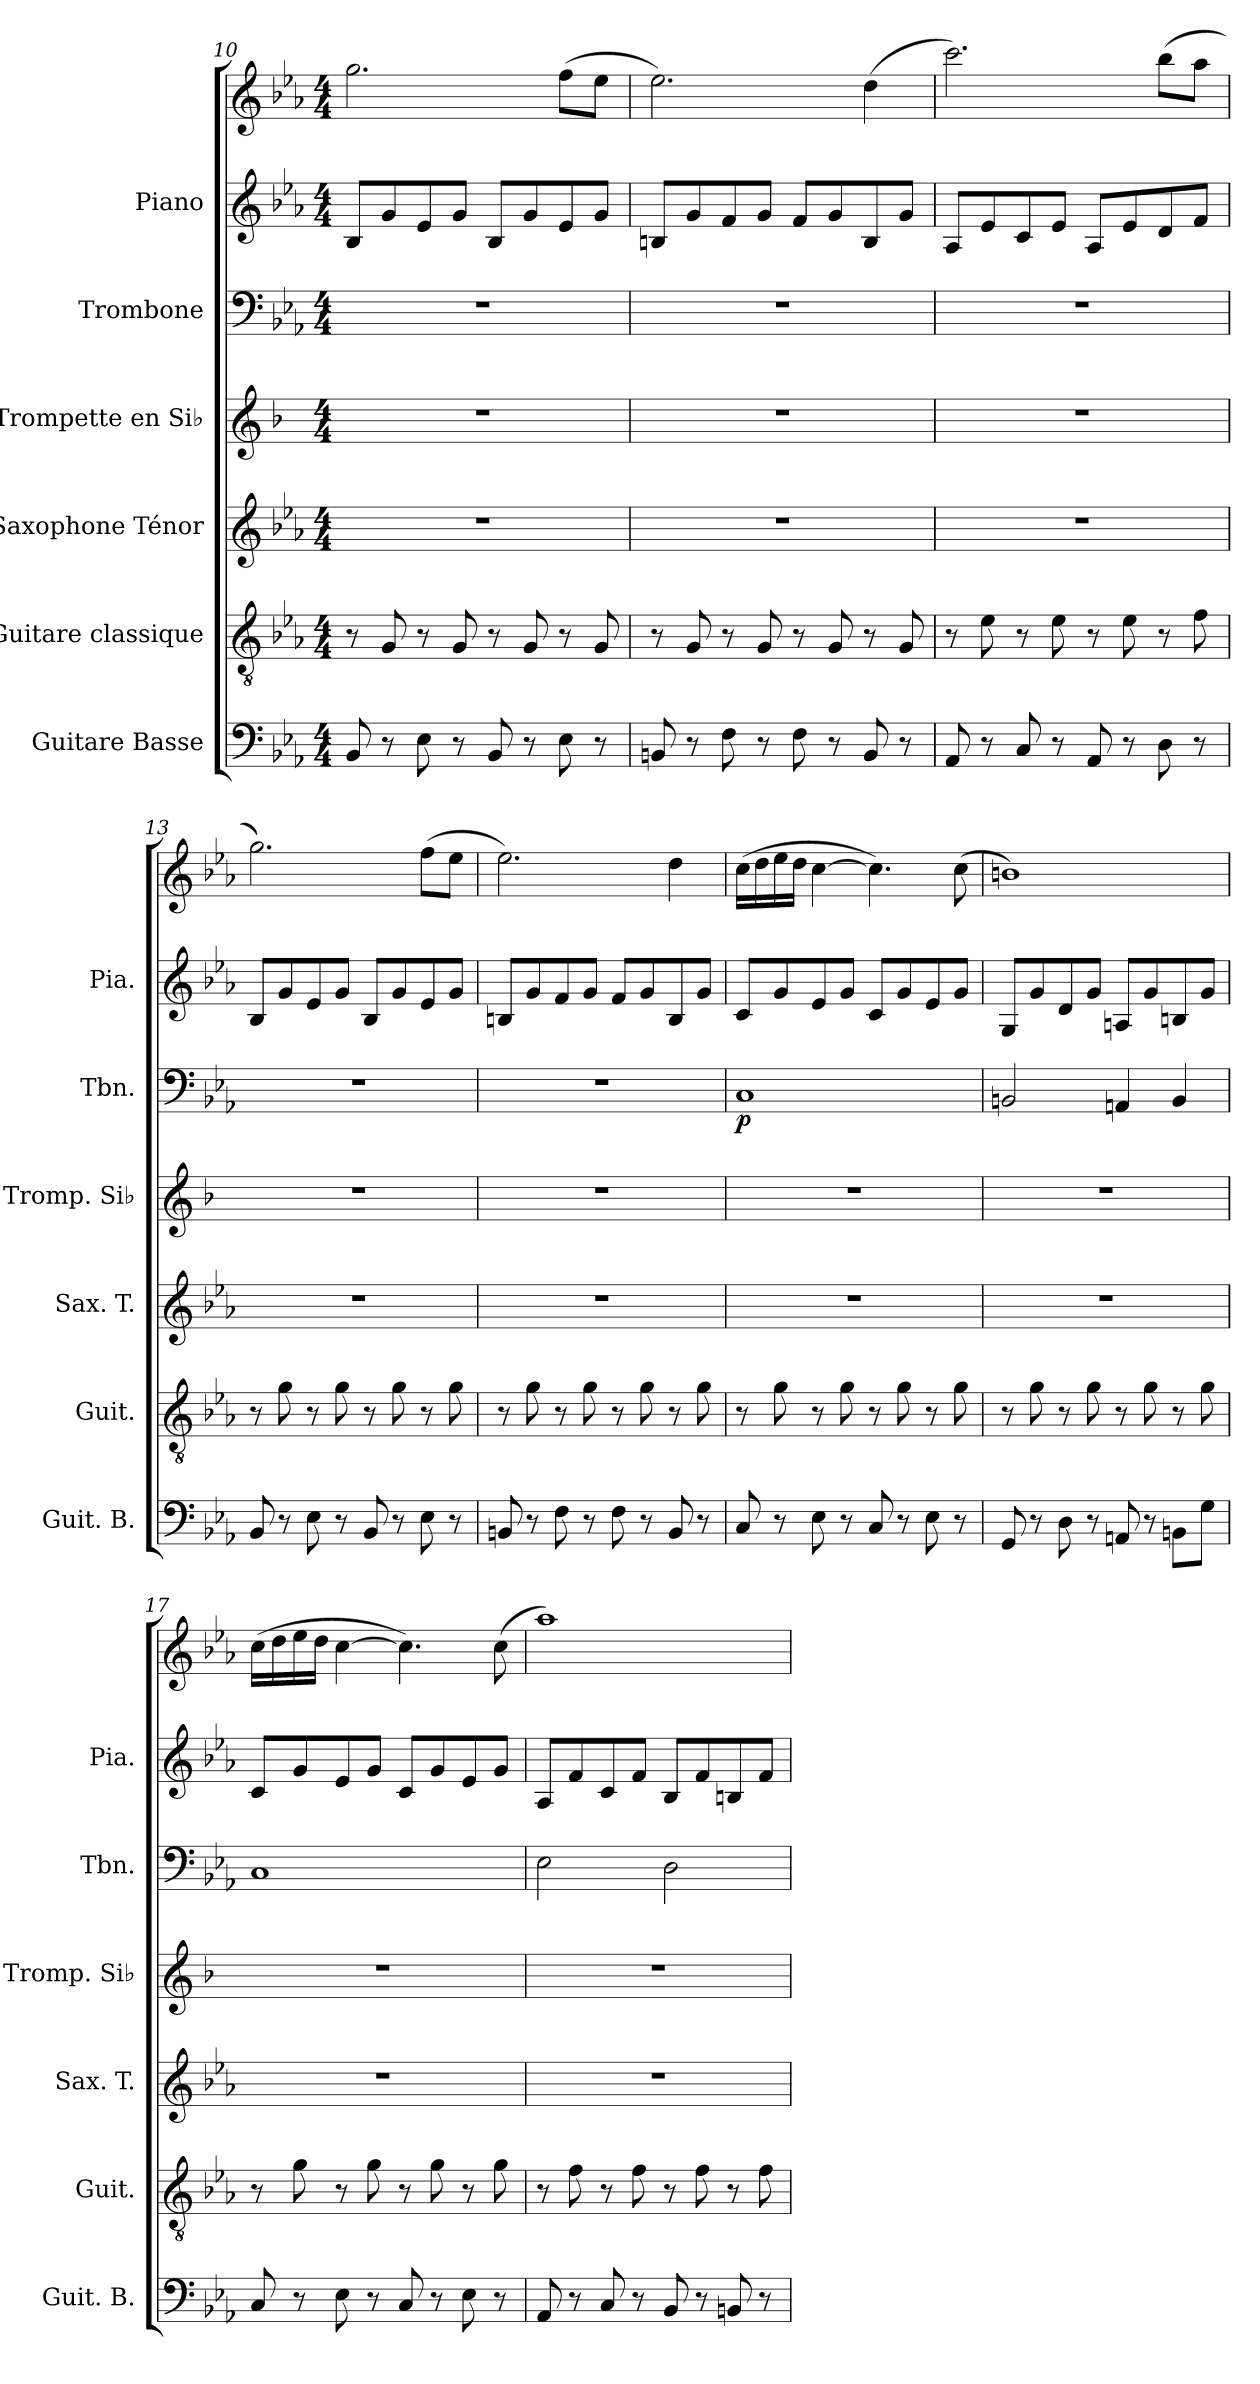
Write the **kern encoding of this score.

**kern	**kern	**kern	**kern	**kern	**dynam	**kern	**kern
*part6	*part5	*part4	*part3	*part2	*part2	*part1	*part1
*staff7	*staff6	*staff5	*staff4	*staff3	*staff3	*staff2	*staff1
*I"Guitare Basse	*I"Guitare classique	*I"Saxophone Ténor	*I"Trompette en Si♭	*I"Trombone	*	*I"Piano	*
*I'Guit. B.	*I'Guit.	*I'Sax. T.	*I'Tromp. Si♭	*I'Tbn.	*	*I'Pia.	*
*clefF4	*clefGv2	*clefG2	*clefG2	*clefF4	*	*clefG2	*clefG2
*ITrd7c12	*	*ITrd8c14	*ITrd1c2	*	*	*	*
*k[b-e-a-]	*k[b-e-a-]	*k[b-e-a-]	*k[b-e-a-]	*k[b-e-a-]	*	*k[b-e-a-]	*k[b-e-a-]
*M4/4	*M4/4	*M4/4	*M4/4	*M4/4	*	*M4/4	*M4/4
=10	=10	=10	=10	=10	=10	=10	=10
8BBB-/	8r	1r	1r	1r	.	8B-/L	2.gg\
8r	8G/	.	.	.	.	8g/	.
8EE-\	8r	.	.	.	.	8e-/	.
8r	8G/	.	.	.	.	8g/J	.
8BBB-/	8r	.	.	.	.	8B-/L	.
8r	8G/	.	.	.	.	8g/	.
8EE-\	8r	.	.	.	.	8e-/	(>8ff\L
8r	8G/	.	.	.	.	8g/J	8ee-\J
=11	=11	=11	=11	=11	=11	=11	=11
8BBBn/	8r	1r	1r	1r	.	8Bn/L	2.ee-\)
8r	8G/	.	.	.	.	8g/	.
8FF\	8r	.	.	.	.	8f/	.
8r	8G/	.	.	.	.	8g/J	.
8FF\	8r	.	.	.	.	8f/L	.
8r	8G/	.	.	.	.	8g/	.
8BBB/	8r	.	.	.	.	8B/	(>4dd\
8r	8G/	.	.	.	.	8g/J	.
!!LO:PB:g=z
=12	=12	=12	=12	=12	=12	=12	=12
8AAA-/	8r	1r	1r	1r	.	8A-/L	2.ccc\)
8r	8e-\	.	.	.	.	8e-/	.
8CC/	8r	.	.	.	.	8c/	.
8r	8e-\	.	.	.	.	8e-/J	.
8AAA-/	8r	.	.	.	.	8A-/L	.
8r	8e-\	.	.	.	.	8e-/	.
8DD\	8r	.	.	.	.	8d/	(>8bb-\L
8r	8f\	.	.	.	.	8f/J	8aa-\J
=13	=13	=13	=13	=13	=13	=13	=13
8BBB-/	8r	1r	1r	1r	.	8B-/L	2.gg\)
8r	8g\	.	.	.	.	8g/	.
8EE-\	8r	.	.	.	.	8e-/	.
8r	8g\	.	.	.	.	8g/J	.
8BBB-/	8r	.	.	.	.	8B-/L	.
8r	8g\	.	.	.	.	8g/	.
8EE-\	8r	.	.	.	.	8e-/	(>8ff\L
8r	8g\	.	.	.	.	8g/J	8ee-\J
=14	=14	=14	=14	=14	=14	=14	=14
8BBBn/	8r	1r	1r	1r	.	8Bn/L	2.ee-\)
8r	8g\	.	.	.	.	8g/	.
8FF\	8r	.	.	.	.	8f/	.
8r	8g\	.	.	.	.	8g/J	.
8FF\	8r	.	.	.	.	8f/L	.
8r	8g\	.	.	.	.	8g/	.
8BBB/	8r	.	.	.	.	8B/	4dd\
8r	8g\	.	.	.	.	8g/J	.
=15	=15	=15	=15	=15	=15	=15	=15
!	!	!	!	!	!LO:DY:b	!	!
8CC/	8r	1r	1r	1C	p	8c/L	(>16cc\LL
.	.	.	.	.	.	.	16dd\
8r	8g\	.	.	.	.	8g/	16ee-\
.	.	.	.	.	.	.	16dd\JJ
8EE-\	8r	.	.	.	.	8e-/	[4cc\
8r	8g\	.	.	.	.	8g/J	.
8CC/	8r	.	.	.	.	8c/L	4.cc\])
8r	8g\	.	.	.	.	8g/	.
8EE-\	8r	.	.	.	.	8e-/	.
8r	8g\	.	.	.	.	8g/J	(>8cc\
!!LO:PB:g=z
=16	=16	=16	=16	=16	=16	=16	=16
8GGG/	8r	1r	1r	2BBn/	.	8G/L	1bn)
8r	8g\	.	.	.	.	8g/	.
8DD\	8r	.	.	.	.	8d/	.
8r	8g\	.	.	.	.	8g/J	.
8AAAn/	8r	.	.	4AAn/	.	8An/L	.
8r	8g\	.	.	.	.	8g/	.
8BBBn\L	8r	.	.	4BB/	.	8Bn/	.
8GG\J	8g\	.	.	.	.	8g/J	.
=17	=17	=17	=17	=17	=17	=17	=17
8CC/	8r	1r	1r	1C	.	8c/L	(>16cc\LL
.	.	.	.	.	.	.	16dd\
8r	8g\	.	.	.	.	8g/	16ee-\
.	.	.	.	.	.	.	16dd\JJ
8EE-\	8r	.	.	.	.	8e-/	[4cc\
8r	8g\	.	.	.	.	8g/J	.
8CC/	8r	.	.	.	.	8c/L	4.cc\])
8r	8g\	.	.	.	.	8g/	.
8EE-\	8r	.	.	.	.	8e-/	.
8r	8g\	.	.	.	.	8g/J	(>8cc\
=18	=18	=18	=18	=18	=18	=18	=18
8AAA-/	8r	1r	1r	2E-\	.	8A-/L	1aa-)
8r	8f\	.	.	.	.	8f/	.
8CC/	8r	.	.	.	.	8c/	.
8r	8f\	.	.	.	.	8f/J	.
8BBB-/	8r	.	.	2D\	.	8B-/L	.
8r	8f\	.	.	.	.	8f/	.
8BBBn/	8r	.	.	.	.	8Bn/	.
8r	8f\	.	.	.	.	8f/J	.
=	=	=	=	=	=	=	=
*-	*-	*-	*-	*-	*-	*-	*-
